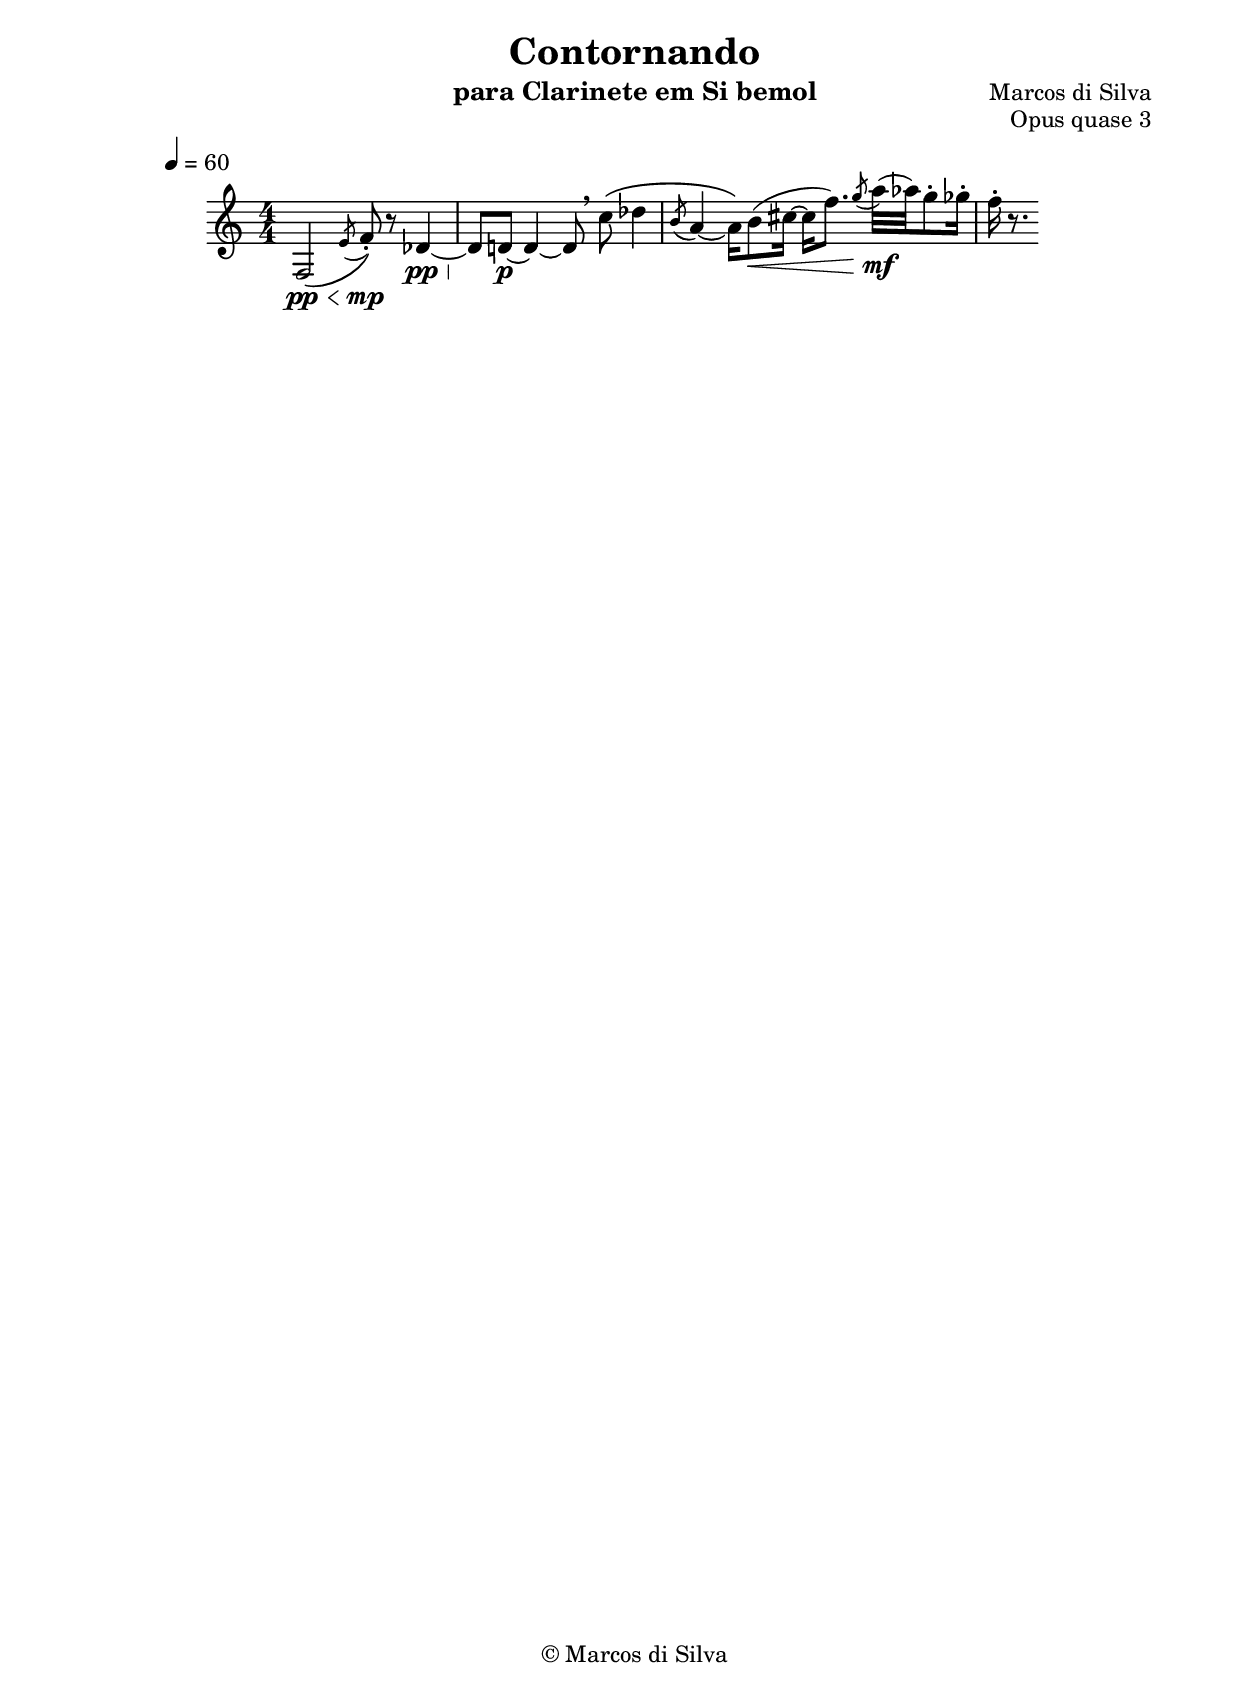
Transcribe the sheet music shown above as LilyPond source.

\version "2.10.0"

%% variáveis

global = {
  \tempo 4=60
  
}

segAA = {
  \relative c {
    %% contorno 1
    f2\pp\<\( \acciaccatura e'8 f8-.\)\mp r des4~\pp\<
    %% contorno 2
    des8\! d~\p d4~ d8 \breathe c'\( des4 \acciaccatura b8 a4~
    %% contorno 3
    a16\) b8\<( cis16~ cis f8.) \acciaccatura g8 a32\mf( aes) g8-. ges16-. f-. r8.
    %% contorno 4
  }
}

%% partitura

\book {
  \header {
    title = "Contornando"
    instrument = "para Clarinete em Si bemol"
    opus = "Opus quase 3"
    composer = "Marcos di Silva"
    date = "2007"
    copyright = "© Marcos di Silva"
  }
  \score {
    \new Staff <<
      \set Staff.midiInstrument = "clarinet"
      \global
      {
        \segAA
      }
    >>
    \midi { }
    \layout {
      \context { \Score
                 \override MetronomeMark #'extra-offset = #'(-9 . 0)
                 \override MetronomeMark #'padding = #'3
               }
      \context { \Staff
                 \override TimeSignature #'style = #'numbered
               }
      \context { \Voice
                 \override Glissando #'thickness = #3
                 \override Glissando #'gap = #0.1
               }
      \context {
        \Staff \consists "Horizontal_bracket_engraver"
      }
    }
  }
  \paper {
    #(set-paper-size "a4")
    line-width = 17.5\cm
    bottom-margin = 1.5\cm
    left-margin = 2\cm
    print-page-number = ##t
    ragged-last-bottom = ##t
  }
}
